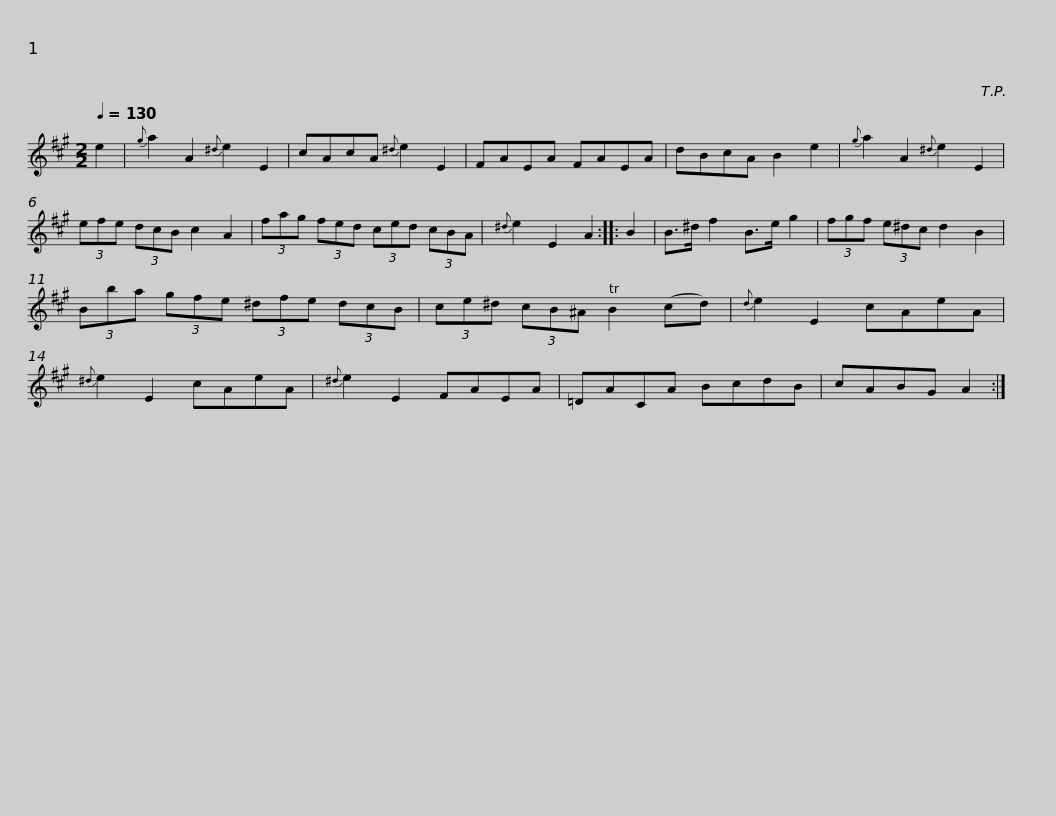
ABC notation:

X:1
L:1/8
Q:1/4=130
M:2/2
I:linebreak $
K:A
V:1 treble
V:1
 e2 |{g} a2 A2{^d} e2 E2 | cAcA{^d} e2 E2 | FAEA FAEA | dBcA B2 e2 | %5
{g} a2 A2{^d} e2 E2 |$ (3efe (3dcB c2 A2 | (3fag (3fed (3ced (3cBA |{^d} e2 E2 A2 :: B2 | %10
 B>^d f2 B>e g2 | (3fgf (3e^dc d2 B2 |$ (3Bba (3gfe (3^dfe (3dcB | (3ce^d (3cB^A B2 (cd) |{d} e2 E2 cAeA | %15
{^d} e2 E2 cAeA |{^d} e2 E2 FAEA |$ =DACA BcdB | cABG A2 :| %19
